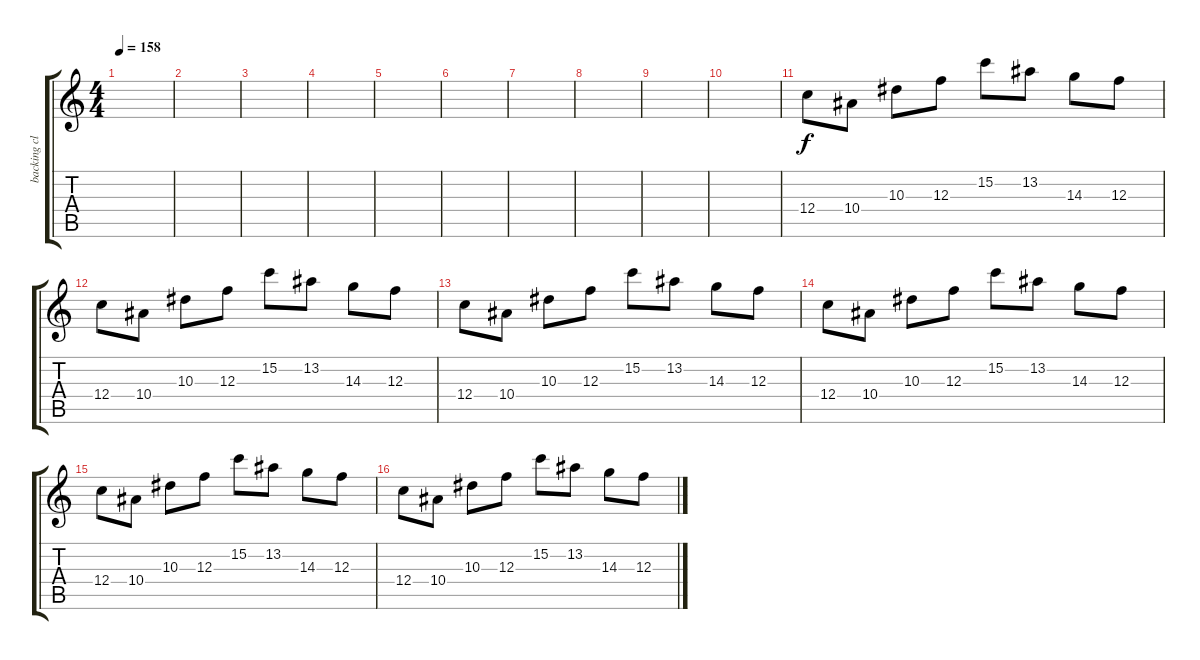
\track ("backing clean" "backing cl") {instrument electricguitarclean}
\staff {score tabs}
\tuning (D4 A3 F3 C3 G2 C2) {hide}
\ts (4 4)
\tempo 158
\clef g2
\ks c
|
|
|
|
|
|
|
|
|
|
12.4.8 10.4.8 10.3.8 12.3.8 15.2.8 13.2.8 14.3.8 12.3.8 |
12.4.8 10.4.8 10.3.8 12.3.8 15.2.8 13.2.8 14.3.8 12.3.8 |
12.4.8 10.4.8 10.3.8 12.3.8 15.2.8 13.2.8 14.3.8 12.3.8 |
12.4.8 10.4.8 10.3.8 12.3.8 15.2.8 13.2.8 14.3.8 12.3.8 |
12.4.8 10.4.8 10.3.8 12.3.8 15.2.8 13.2.8 14.3.8 12.3.8 |
12.4.8 10.4.8 10.3.8 12.3.8 15.2.8 13.2.8 14.3.8 12.3.8
